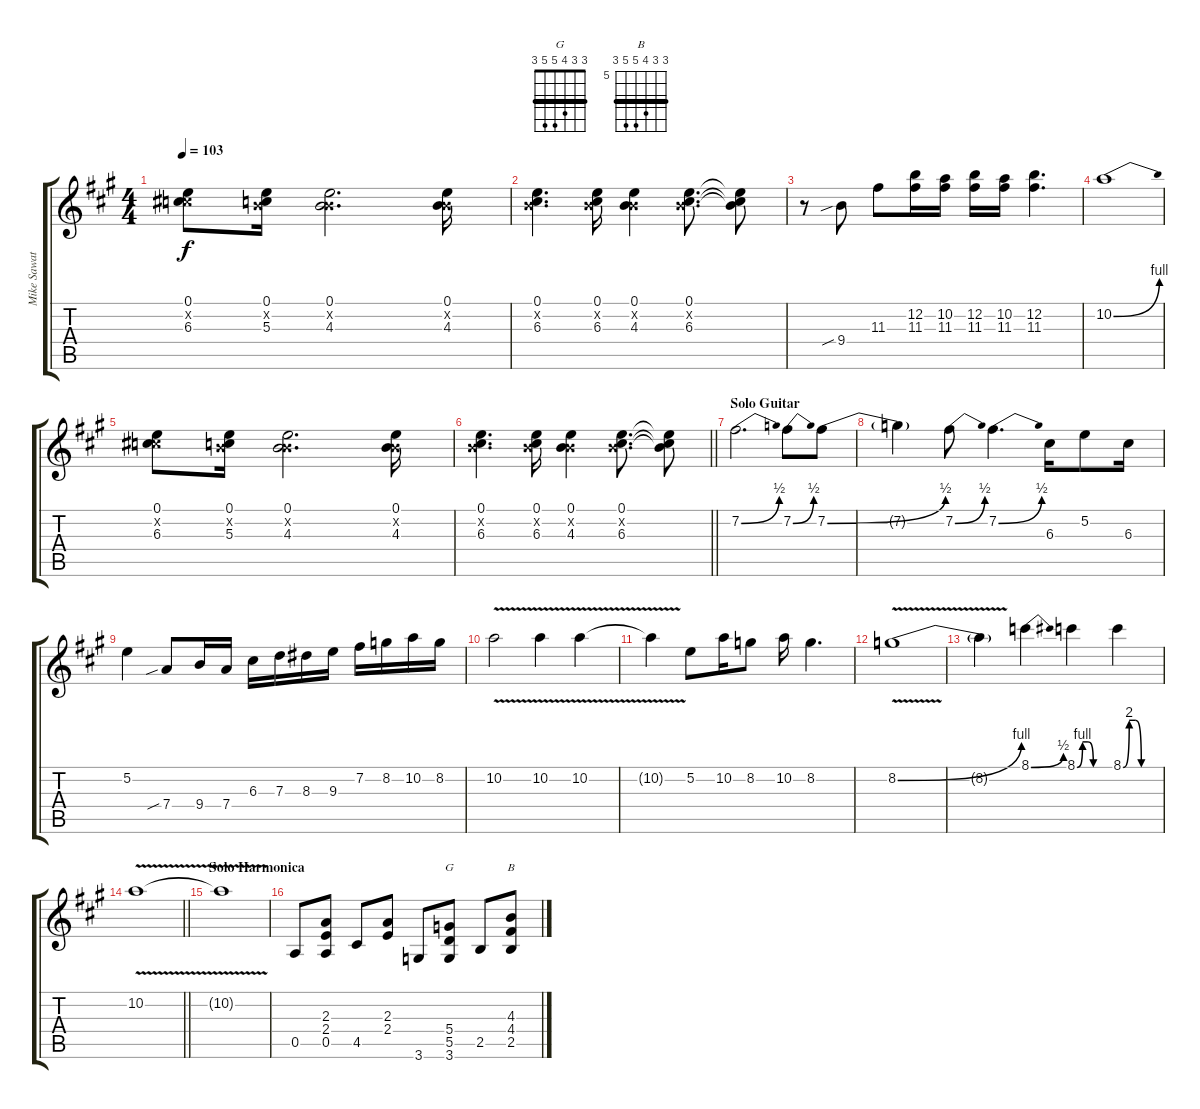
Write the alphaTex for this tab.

\track ("Mike Sawatzky" "Mike Sawat") {instrument electricguitarclean}
\staff {score tabs}
\tuning (E4 B3 G3 D3 A2 E2) {hide}
\chord ("G" 3 3 4 5 5 3) {barre 3}
\chord ("B" 7 7 8 9 9 7) {firstfret 5 barre 7}
\ts (4 4)
\tempo 103
\clef g2
\ks a
(0.1 1.2{x} 6.3).8{dy f} (0.1 0.2{x} 5.3).16 (0.1 0.2{x} 4.3).2{d} (0.1 0.2{x} 4.3).16 |
(0.1 0.2{x} 6.3).4{d} (0.1 0.2{x} 6.3).16 (0.1 0.2{x} 4.3).4 (0.1 0.2{x} 6.3).8{d} (0.1{t} 0.2{t} 6.3{t}).8 |
r.8 9.4{sib}.8 11.3.8 (12.2 11.3).16 (10.2 11.3).16 (12.2 11.3).16 (10.2 11.3).16 (12.2 11.3).4{d} |
10.2{be (bend 0 0 60 4)}.1 |
(0.1 1.2{x} 6.3).8 (0.1 0.2{x} 5.3).16 (0.1 0.2{x} 4.3).2{d} (0.1 0.2{x} 4.3).16 |
\barLineRight lightlight
(0.1 0.2{x} 6.3).4{d} (0.1 0.2{x} 6.3).16 (0.1 0.2{x} 4.3).4 (0.1 0.2{x} 6.3).8{d} (0.1{t} 0.2{t} 6.3{t}).8 |
\section ("" "Solo Guitar")
7.2{be (bend 0 0 60 2)}.2{d} 7.2{be (bend 0 0 60 2)}.8 7.2{be (bend 0 0 60 2)}.8 |
7.2{t}.4 7.2{be (bend 0 0 60 2)}.8 7.2{be (bend 0 0 60 2)}.4{d} 6.3.16 5.2.8 6.3.16 |
5.2.4 7.4{sib}.8 9.4.16 7.4.16 6.3.16 7.3.16 8.3.16 9.3.16 7.2.16 8.2.16 10.2.16 8.2.16 |
10.2{v}.2 10.2{v}.4 10.2{v}.4 |
10.2{t}.4 5.2.8 10.2.16 8.2.8 10.2.16 8.2.4{d} |
8.2{be (bend 0 0 60 4) v}.1 |
8.2{t}.4 8.1{be (bend 0 0 60 2)}.4 8.1{be (custom 0 0 10 4 20 4 30 0 60 0)}.4 8.1{be (custom 0 0 10 8 20 8 30 0 60 0)}.4 |
\barLineRight lightlight
10.2{v}.1{volume 4} |
\section ("" "Solo Harmonica")
10.2{t}.1 |
0.5.8{volume 11 instrument electricguitarclean} (2.3 2.4 0.5).8 4.5.8 (2.3 2.4).8 3.6.8 (5.4 5.5 3.6).8{ch "G"} 2.5.8 (4.3 4.4 2.5).8{ch "B"}
